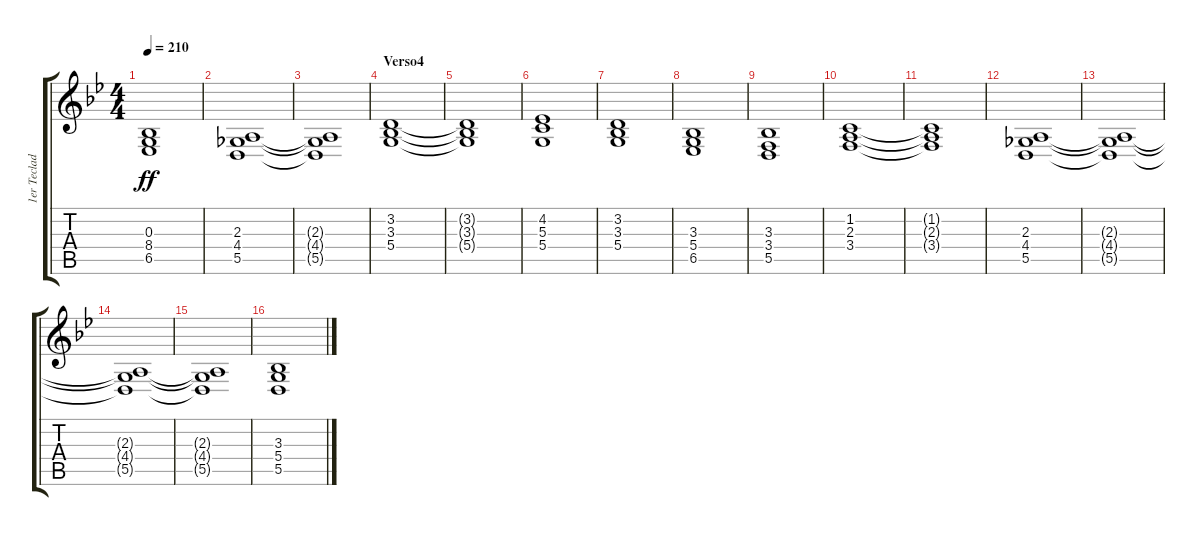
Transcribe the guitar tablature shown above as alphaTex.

\track ("1er Teclado" "1er Teclad") {instrument lead2sawtooth}
\staff {score tabs}
\tuning (E4 B3 G3 D3 A2 E2) {hide}
\ts (4 4)
\tempo 210
\clef g2
\ks gminor
(0.3 8.4 6.5).1{dy ff} |
(2.3 4.4 5.5).1 |
(2.3{t} 4.4{t} 5.5{t}).1 |
\section ("" "Verso4")
(3.2 3.3 5.4).1 |
(3.2{t} 3.3{t} 5.4{t}).1 |
(4.2 5.3 5.4).1 |
(3.2 3.3 5.4).1 |
(3.3 5.4 6.5).1 |
(3.3 3.4 5.5).1 |
(1.2 2.3 3.4).1 |
(1.2{t} 2.3{t} 3.4{t}).1 |
(2.3 4.4 5.5).1 |
(2.3{t} 4.4{t} 5.5{t}).1 |
(2.3{t} 4.4{t} 5.5{t}).1 |
(2.3{t} 4.4{t} 5.5{t}).1 |
(3.3 5.4 5.5).1
